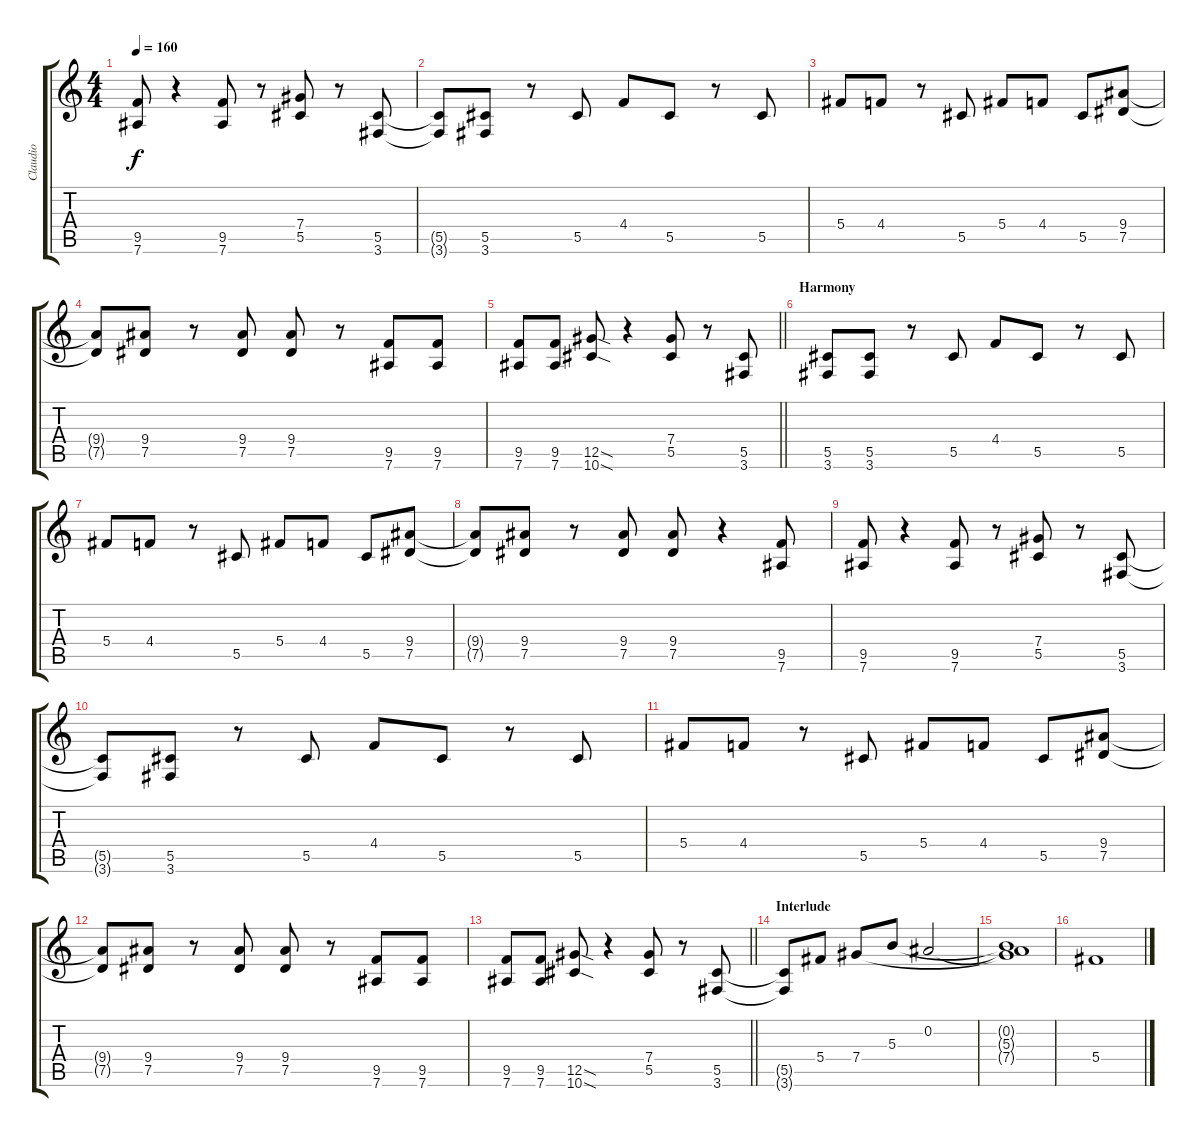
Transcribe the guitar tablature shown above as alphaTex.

\track ("Claudio" "Claudio") {instrument distortionguitar}
\staff {score tabs}
\tuning (Eb4 Bb3 Gb3 Db3 Ab2 Eb2) {hide}
\ts (4 4)
\tempo 160
\clef g2
\ks c
(9.5 7.6).8{dy f} r.4 (9.5 7.6).8 r.8 (7.4 5.5).8 r.8 (5.5 3.6).8 |
(5.5{t} 3.6{t}).8 (5.5 3.6).8 r.8 5.5.8 4.4.8 5.5.8 r.8 5.5.8 |
5.4.8 4.4.8 r.8 5.5.8 5.4.8 4.4.8 5.5.8 (9.4 7.5).8 |
(9.4{t} 7.5{t}).8 (9.4 7.5).8 r.8 (9.4 7.5).8 (9.4 7.5).8 r.8 (9.5 7.6).8 (9.5 7.6).8 |
\barLineRight lightlight
(9.5 7.6).8 (9.5 7.6).8 (12.5{sod} 10.6{sod}).8 r.4 (7.4 5.5).8 r.8 (5.5 3.6).8 |
\section ("" "Harmony")
(5.5 3.6).8 (5.5 3.6).8 r.8 5.5.8 4.4.8 5.5.8 r.8 5.5.8 |
5.4.8 4.4.8 r.8 5.5.8 5.4.8 4.4.8 5.5.8 (9.4 7.5).8 |
(9.4{t} 7.5{t}).8 (9.4 7.5).8 r.8 (9.4 7.5).8 (9.4 7.5).8 r.4 (9.5 7.6).8 |
(9.5 7.6).8 r.4 (9.5 7.6).8 r.8 (7.4 5.5).8 r.8 (5.5 3.6).8 |
(5.5{t} 3.6{t}).8 (5.5 3.6).8 r.8 5.5.8 4.4.8 5.5.8 r.8 5.5.8 |
5.4.8 4.4.8 r.8 5.5.8 5.4.8 4.4.8 5.5.8 (9.4 7.5).8 |
(9.4{t} 7.5{t}).8 (9.4 7.5).8 r.8 (9.4 7.5).8 (9.4 7.5).8 r.8 (9.5 7.6).8 (9.5 7.6).8 |
\barLineRight lightlight
(9.5 7.6).8 (9.5 7.6).8 (12.5{sod} 10.6{sod}).8 r.4 (7.4 5.5).8 r.8 (5.5 3.6).8 |
\section ("" "Interlude")
(5.5{t} 3.6{t}).8 5.4.8{instrument acousticguitarnylon} 7.4.8 5.3.8 0.2.2 |
(0.2{t} 5.3{t} 7.4{t}).1 |
5.4.1
